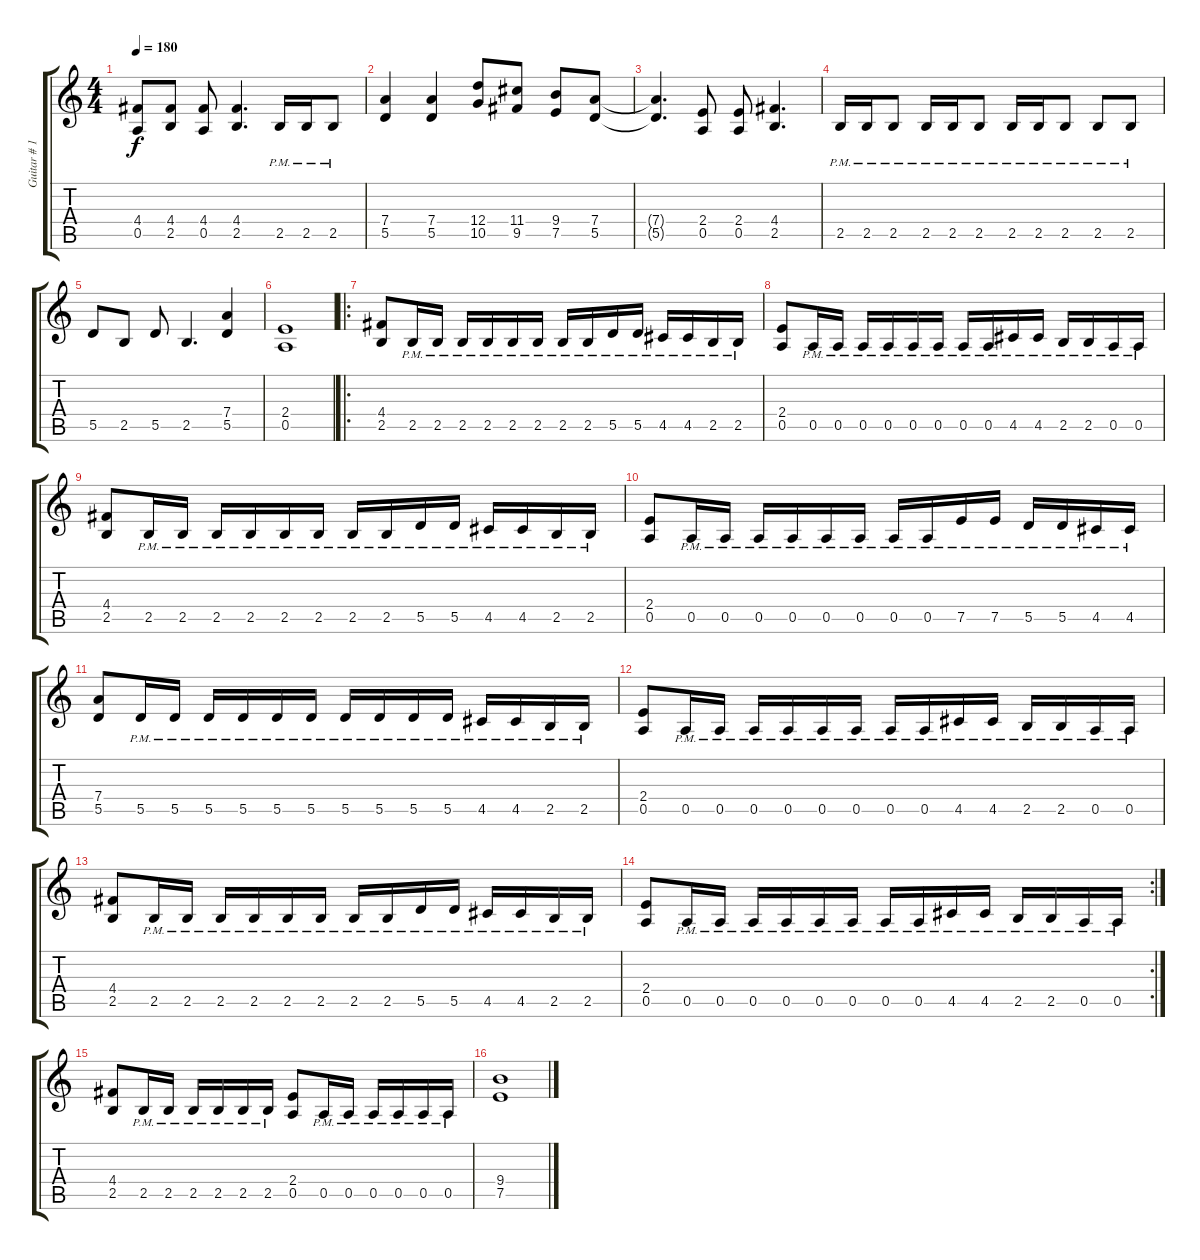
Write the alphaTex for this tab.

\track ("Guitar # 1" "Guitar # 1") {instrument overdrivenguitar}
\staff {score tabs}
\tuning (E4 B3 G3 D3 A2 E2) {hide}
\ts (4 4)
\tempo 180
\clef g2
\ks c
(4.4 0.5).8{dy f} (4.4 2.5).8 (4.4 0.5).8 (4.4 2.5).4{d} 2.5{pm}.16 2.5{pm}.16 2.5{pm}.8 |
(7.4 5.5).4 (7.4 5.5).4 (12.4 10.5).8 (11.4 9.5).8 (9.4 7.5).8 (7.4 5.5).8 |
(7.4{t} 5.5{t}).4{d} (2.4 0.5).8 (2.4 0.5).8 (4.4 2.5).4{d} |
2.5{pm}.16 2.5{pm}.16 2.5{pm}.8 2.5{pm}.16 2.5{pm}.16 2.5{pm}.8 2.5{pm}.16 2.5{pm}.16 2.5{pm}.8 2.5{pm}.8 2.5{pm}.8 |
5.5.8 2.5.8 5.5.8 2.5.4{d} (7.4 5.5).4 |
(2.4 0.5).1 |
\ro
(4.4 2.5).8 2.5{pm}.16 2.5{pm}.16 2.5{pm}.16 2.5{pm}.16 2.5{pm}.16 2.5{pm}.16 2.5{pm}.16 2.5{pm}.16 5.5{pm}.16 5.5{pm}.16 4.5{pm}.16 4.5{pm}.16 2.5{pm}.16 2.5{pm}.16 |
(2.4 0.5).8 0.5{pm}.16 0.5{pm}.16 0.5{pm}.16 0.5{pm}.16 0.5{pm}.16 0.5{pm}.16 0.5{pm}.16 0.5{pm}.16 4.5{pm}.16 4.5{pm}.16 2.5{pm}.16 2.5{pm}.16 0.5{pm}.16 0.5{pm}.16 |
(4.4 2.5).8 2.5{pm}.16 2.5{pm}.16 2.5{pm}.16 2.5{pm}.16 2.5{pm}.16 2.5{pm}.16 2.5{pm}.16 2.5{pm}.16 5.5{pm}.16 5.5{pm}.16 4.5{pm}.16 4.5{pm}.16 2.5{pm}.16 2.5{pm}.16 |
(2.4 0.5).8 0.5{pm}.16 0.5{pm}.16 0.5{pm}.16 0.5{pm}.16 0.5{pm}.16 0.5{pm}.16 0.5{pm}.16 0.5{pm}.16 7.5{pm}.16 7.5{pm}.16 5.5{pm}.16 5.5{pm}.16 4.5{pm}.16 4.5{pm}.16 |
(7.4 5.5).8 5.5{pm}.16 5.5{pm}.16 5.5{pm}.16 5.5{pm}.16 5.5{pm}.16 5.5{pm}.16 5.5{pm}.16 5.5{pm}.16 5.5{pm}.16 5.5{pm}.16 4.5{pm}.16 4.5{pm}.16 2.5{pm}.16 2.5{pm}.16 |
(2.4 0.5).8 0.5{pm}.16 0.5{pm}.16 0.5{pm}.16 0.5{pm}.16 0.5{pm}.16 0.5{pm}.16 0.5{pm}.16 0.5{pm}.16 4.5{pm}.16 4.5{pm}.16 2.5{pm}.16 2.5{pm}.16 0.5{pm}.16 0.5{pm}.16 |
(4.4 2.5).8 2.5{pm}.16 2.5{pm}.16 2.5{pm}.16 2.5{pm}.16 2.5{pm}.16 2.5{pm}.16 2.5{pm}.16 2.5{pm}.16 5.5{pm}.16 5.5{pm}.16 4.5{pm}.16 4.5{pm}.16 2.5{pm}.16 2.5{pm}.16 |
\rc 2
(2.4 0.5).8 0.5{pm}.16 0.5{pm}.16 0.5{pm}.16 0.5{pm}.16 0.5{pm}.16 0.5{pm}.16 0.5{pm}.16 0.5{pm}.16 4.5{pm}.16 4.5{pm}.16 2.5{pm}.16 2.5{pm}.16 0.5{pm}.16 0.5{pm}.16 |
(4.4 2.5).8 2.5{pm}.16 2.5{pm}.16 2.5{pm}.16 2.5{pm}.16 2.5{pm}.16 2.5{pm}.16 (2.4 0.5).8 0.5{pm}.16 0.5{pm}.16 0.5{pm}.16 0.5{pm}.16 0.5{pm}.16 0.5{pm}.16 |
(9.4 7.5).1
